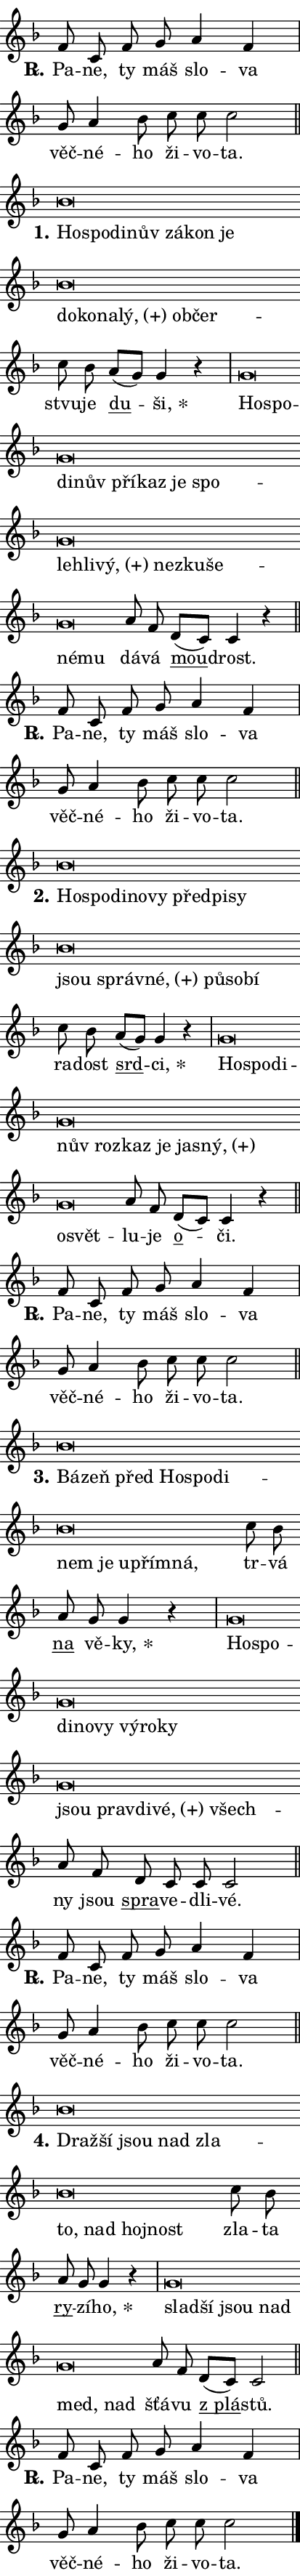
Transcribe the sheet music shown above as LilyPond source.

\version "2.22.1"
\header { tagline = "" }
\paper {
  indent = 0\cm
  top-margin = 0\cm
  right-margin = 0\cm
  bottom-margin = 0\cm
  left-margin = 0\cm
  paper-width = 7\cm
  page-breaking = #ly:one-page-breaking
  system-system-spacing.basic-distance = #11
  score-system-spacing.basic-distance = #11
  ragged-last = ##f
}


%% Author: Thomas Morley
%% https://lists.gnu.org/archive/html/lilypond-user/2020-05/msg00002.html
#(define (line-position grob)
"Returns position of @var[grob} in current system:
   @code{'start}, if at first time-step
   @code{'end}, if at last time-step
   @code{'middle} otherwise
"
  (let* ((col (ly:item-get-column grob))
         (ln (ly:grob-object col 'left-neighbor))
         (rn (ly:grob-object col 'right-neighbor))
         (col-to-check-left (if (ly:grob? ln) ln col))
         (col-to-check-right (if (ly:grob? rn) rn col))
         (break-dir-left
           (and
             (ly:grob-property col-to-check-left 'non-musical #f)
             (ly:item-break-dir col-to-check-left)))
         (break-dir-right
           (and
             (ly:grob-property col-to-check-right 'non-musical #f)
             (ly:item-break-dir col-to-check-right))))
        (cond ((eqv? 1 break-dir-left) 'start)
              ((eqv? -1 break-dir-right) 'end)
              (else 'middle))))

#(define (tranparent-at-line-position vctor)
  (lambda (grob)
  "Relying on @code{line-position} select the relevant enry from @var{vctor}.
Used to determine transparency,"
    (case (line-position grob)
      ((end) (not (vector-ref vctor 0)))
      ((middle) (not (vector-ref vctor 1)))
      ((start) (not (vector-ref vctor 2))))))

noteHeadBreakVisibility =
#(define-music-function (break-visibility)(vector?)
"Makes @code{NoteHead}s transparent relying on @var{break-visibility}"
#{
  \override NoteHead.transparent =
    #(tranparent-at-line-position break-visibility)
#})

#(define delete-ledgers-for-transparent-note-heads
  (lambda (grob)
    "Reads whether a @code{NoteHead} is transparent.
If so this @code{NoteHead} is removed from @code{'note-heads} from
@var{grob}, which is supposed to be @code{LedgerLineSpanner}.
As a result ledgers are not printed for this @code{NoteHead}"
    (let* ((nhds-array (ly:grob-object grob 'note-heads))
           (nhds-list
             (if (ly:grob-array? nhds-array)
                 (ly:grob-array->list nhds-array)
                 '()))
           ;; Relies on the transparent-property being done before
           ;; Staff.LedgerLineSpanner.after-line-breaking is executed.
           ;; This is fragile ...
           (to-keep
             (remove
               (lambda (nhd)
                 (ly:grob-property nhd 'transparent #f))
               nhds-list)))
      ;; TODO find a better method to iterate over grob-arrays, similiar
      ;; to filter/remove etc for lists
      ;; For now rebuilt from scratch
      (set! (ly:grob-object grob 'note-heads)  '())
      (for-each
        (lambda (nhd)
          (ly:pointer-group-interface::add-grob grob 'note-heads nhd))
        to-keep))))

hideNotes = {
  \noteHeadBreakVisibility #begin-of-line-visible
}
unHideNotes = {
  \noteHeadBreakVisibility #all-visible
}

% work-around for resetting accidentals
% https://lilypond.org/doc/v2.23/Documentation/notation/displaying-rhythms#unmetered-music
cadenzaMeasure = {
  \cadenzaOff
  \partial 1024 s1024
  \cadenzaOn
}

#(define-markup-command (accent layout props text) (markup?)
  "Underline accented syllable"
  (interpret-markup layout props
    #{\markup \override #'(offset . 4.3) \underline { #text }#}))

responsum = \markup \concat {
  "R" \hspace #-1.05 \path #0.1 #'((moveto 0 0.07) (lineto 0.9 0.8)) \hspace #0.05 "."
}

\layout {
    \context {
        \Staff
        \remove "Time_signature_engraver"
        \override LedgerLineSpanner.after-line-breaking = #delete-ledgers-for-transparent-note-heads
    }
    \context {
        \Voice {
            \override NoteHead.output-attributes = #'((class . "notehead"))
            \override Hairpin.height = #0.55
        }
    }
    \context {
        \Lyrics {
            \override StanzaNumber.output-attributes = #'((class . "stanzanumber"))
            \override LyricSpace.minimum-distance = #0.9
            \override LyricText.font-name = #"TeX Gyre Schola"
            \override LyricText.font-size = 1
            \override StanzaNumber.font-name = #"TeX Gyre Schola Bold"
            \override StanzaNumber.font-size = 1
        }
    }
}

% magnetic-lyrics.ily
%
%   written by
%     Jean Abou Samra <jean@abou-samra.fr>
%     Werner Lemberg <wl@gnu.org>
%
%   adapted by
%     Jiri Hon <jiri.hon@gmail.com>
%
% Version 2022-Apr-15

% https://www.mail-archive.com/lilypond-user@gnu.org/msg149350.html

#(define (Left_hyphen_pointer_engraver context)
   "Collect syllable-hyphen-syllable occurrences in lyrics and store
them in properties.  This engraver only looks to the left.  For
example, if the lyrics input is @code{foo -- bar}, it does the
following.

@itemize @bullet
@item
Set the @code{text} property of the @code{LyricHyphen} grob between
@q{foo} and @q{bar} to @code{foo}.

@item
Set the @code{left-hyphen} property of the @code{LyricText} grob with
text @q{foo} to the @code{LyricHyphen} grob between @q{foo} and
@q{bar}.
@end itemize

Use this auxiliary engraver in combination with the
@code{lyric-@/text::@/apply-@/magnetic-@/offset!} hook."
   (let ((hyphen #f)
         (text #f))
     (make-engraver
      (acknowledgers
       ((lyric-syllable-interface engraver grob source-engraver)
        (set! text grob)))
      (end-acknowledgers
       ((lyric-hyphen-interface engraver grob source-engraver)
        ;(when (not (grob::has-interface grob 'lyric-space-interface))
          (set! hyphen grob)));)
      ((stop-translation-timestep engraver)
       (when (and text hyphen)
         (ly:grob-set-object! text 'left-hyphen hyphen))
       (set! text #f)
       (set! hyphen #f)))))

#(define (lyric-text::apply-magnetic-offset! grob)
   "If the space between two syllables is less than the value in
property @code{LyricText@/.details@/.squash-threshold}, move the right
syllable to the left so that it gets concatenated with the left
syllable.

Use this function as a hook for
@code{LyricText@/.after-@/line-@/breaking} if the
@code{Left_@/hyphen_@/pointer_@/engraver} is active."
   (let ((hyphen (ly:grob-object grob 'left-hyphen #f)))
     (when hyphen
       (let ((left-text (ly:spanner-bound hyphen LEFT)))
         (when (grob::has-interface left-text 'lyric-syllable-interface)
           (let* ((common (ly:grob-common-refpoint grob left-text X))
                  (this-x-ext (ly:grob-extent grob common X))
                  (left-x-ext
                   (begin
                     ;; Trigger magnetism for left-text.
                     (ly:grob-property left-text 'after-line-breaking)
                     (ly:grob-extent left-text common X)))
                  ;; `delta` is the gap width between two syllables.
                  (delta (- (interval-start this-x-ext)
                            (interval-end left-x-ext)))
                  (details (ly:grob-property grob 'details))
                  (threshold (assoc-get 'squash-threshold details 0.2)))
             (when (< delta threshold)
               (let* (;; We have to manipulate the input text so that
                      ;; ligatures crossing syllable boundaries are not
                      ;; disabled.  For languages based on the Latin
                      ;; script this is essentially a beautification.
                      ;; However, for non-Western scripts it can be a
                      ;; necessity.
                      (lt (ly:grob-property left-text 'text))
                      (rt (ly:grob-property grob 'text))
                      (is-space (grob::has-interface hyphen 'lyric-space-interface))
                      (space (if is-space " " ""))
                      (space-markup (grob-interpret-markup grob " "))
                      (space-size (interval-length (ly:stencil-extent space-markup X)))
                      (extra-delta (if is-space space-size 0))
                      ;; Append new syllable.
                      (ltrt-space (if (and (string? lt) (string? rt))
                                (string-append lt space rt)
                                (make-concat-markup (list lt space rt))))
                      ;; Right-align `ltrt` to the right side.
                      (ltrt-space-markup (grob-interpret-markup
                               grob
                               (make-translate-markup
                                (cons (interval-length this-x-ext) 0)
                                (make-right-align-markup ltrt-space)))))
                 (begin
                   ;; Don't print `left-text`.
                   (ly:grob-set-property! left-text 'stencil #f)
                   ;; Set text and stencil (which holds all collected
                   ;; syllables so far) and shift it to the left.
                   (ly:grob-set-property! grob 'text ltrt-space)
                   (ly:grob-set-property! grob 'stencil ltrt-space-markup)
                   (ly:grob-translate-axis! grob (- (- delta extra-delta)) X))))))))))


#(define (lyric-hyphen::displace-bounds-first grob)
   ;; Make very sure this callback isn't triggered too early.
   (let ((left (ly:spanner-bound grob LEFT))
         (right (ly:spanner-bound grob RIGHT)))
     (ly:grob-property left 'after-line-breaking)
     (ly:grob-property right 'after-line-breaking)
     (ly:lyric-hyphen::print grob)))

squashThreshold = #0.4

\layout {
  \context {
    \Lyrics
    \consists #Left_hyphen_pointer_engraver
    \override LyricText.after-line-breaking =
      #lyric-text::apply-magnetic-offset!
    \override LyricHyphen.stencil = #lyric-hyphen::displace-bounds-first
    \override LyricText.details.squash-threshold = \squashThreshold
    \override LyricHyphen.minimum-distance = 0
    \override LyricHyphen.minimum-length = \squashThreshold
  }
}

squash = \override LyricText.details.squash-threshold = 9999
unSquash = \override LyricText.details.squash-threshold = \squashThreshold

left = \override LyricText.self-alignment-X = #LEFT
unLeft = \revert LyricText.self-alignment-X

starOffset = #(lambda (grob) 
                (let ((x_offset (ly:self-alignment-interface::aligned-on-x-parent grob)))
                  (if (= x_offset 0) 0 (+ x_offset 1.2))))

star = #(define-music-function (syllable)(string?)
"Append star separator at the end of a syllable"
#{
  \once \override LyricText.X-offset = #starOffset
  \lyricmode { \markup {
    #syllable
    \override #'((font-name . "TeX Gyre Schola Bold")) \hspace #0.2 \lower #0.65 \larger "*"
  } }
#})

starAccent = #(define-music-function (syllable)(string?)
"Append star separator at the end of a syllable and make accent"
#{
  \once \override LyricText.X-offset = #starOffset
  \lyricmode { \markup {
    \accent #syllable
    \override #'((font-name . "TeX Gyre Schola Bold")) \hspace #0.2 \lower #0.65 \larger "*"
  } }
#})

breath = #(define-music-function (syllable)(string?)
"Append breathing indicator at the end of a syllable"
#{
  \lyricmode { \markup { #syllable "+" } }
#})

optionalBreath = #(define-music-function (syllable)(string?)
"Append optional breathing indicator at the end of a syllable"
#{
  \lyricmode { \markup { #syllable "(+)" } }
#})


\score {
    <<
        \new Voice = "melody" { \cadenzaOn \key f \major \relative { f'8 c f g a4 f \cadenzaMeasure \bar "|" g8 a4 bes8 \bar "" c c c2 \cadenzaMeasure \bar "||" \break }
\relative { bes'\breve*1/16 \hideNotes \breve*1/16 \bar "" \breve*1/16 \bar "" \breve*1/16 \bar "" \breve*1/16 \bar "" \breve*1/16 \bar "" \breve*1/16 \bar "" \breve*1/16 \bar "" \breve*1/16 \bar "" \breve*1/16 \bar "" \breve*1/16 \bar "" \breve*1/16 \breve*1/16 \bar "" \unHideNotes c8 bes \bar "" a[( g)] g4 r \cadenzaMeasure \bar "|" g\breve*1/16 \hideNotes \breve*1/16 \bar "" \breve*1/16 \bar "" \breve*1/16 \bar "" \breve*1/16 \bar "" \breve*1/16 \bar "" \breve*1/16 \bar "" \breve*1/16 \bar "" \breve*1/16 \bar "" \breve*1/16 \bar "" \breve*1/16 \bar "" \breve*1/16 \bar "" \breve*1/16 \bar "" \breve*1/16 \bar "" \breve*1/16 \breve*1/16 \bar "" \unHideNotes a8 f \bar "" d[( c)] c4 r \cadenzaMeasure \bar "||" \break }
\relative { f'8 c f g a4 f \cadenzaMeasure \bar "|" g8 a4 bes8 \bar "" c c c2 \cadenzaMeasure \bar "||" \break }
\relative { bes'\breve*1/16 \hideNotes \breve*1/16 \bar "" \breve*1/16 \bar "" \breve*1/16 \bar "" \breve*1/16 \bar "" \breve*1/16 \bar "" \breve*1/16 \bar "" \breve*1/16 \bar "" \breve*1/16 \bar "" \breve*1/16 \bar "" \breve*1/16 \bar "" \breve*1/16 \bar "" \breve*1/16 \breve*1/16 \bar "" \unHideNotes c8 bes \bar "" a[( g)] g4 r \cadenzaMeasure \bar "|" g\breve*1/16 \hideNotes \breve*1/16 \bar "" \breve*1/16 \bar "" \breve*1/16 \bar "" \breve*1/16 \bar "" \breve*1/16 \bar "" \breve*1/16 \bar "" \breve*1/16 \bar "" \breve*1/16 \bar "" \breve*1/16 \breve*1/16 \bar "" \unHideNotes a8 f \bar "" d[( c)] c4 r \cadenzaMeasure \bar "||" \break }
\relative { f'8 c f g a4 f \cadenzaMeasure \bar "|" g8 a4 bes8 \bar "" c c c2 \cadenzaMeasure \bar "||" \break }
\relative { bes'\breve*1/16 \hideNotes \breve*1/16 \bar "" \breve*1/16 \bar "" \breve*1/16 \bar "" \breve*1/16 \bar "" \breve*1/16 \bar "" \breve*1/16 \bar "" \breve*1/16 \bar "" \breve*1/16 \bar "" \breve*1/16 \breve*1/16 \bar "" \unHideNotes c8 bes \bar "" a g g4 r \cadenzaMeasure \bar "|" g\breve*1/16 \hideNotes \breve*1/16 \bar "" \breve*1/16 \bar "" \breve*1/16 \bar "" \breve*1/16 \bar "" \breve*1/16 \bar "" \breve*1/16 \bar "" \breve*1/16 \bar "" \breve*1/16 \bar "" \breve*1/16 \bar "" \breve*1/16 \bar "" \breve*1/16 \breve*1/16 \bar "" \unHideNotes a8 f \bar "" d c c c2 \cadenzaMeasure \bar "||" \break }
\relative { f'8 c f g a4 f \cadenzaMeasure \bar "|" g8 a4 bes8 \bar "" c c c2 \cadenzaMeasure \bar "||" \break }
\relative { bes'\breve*1/16 \hideNotes \breve*1/16 \bar "" \breve*1/16 \bar "" \breve*1/16 \bar "" \breve*1/16 \bar "" \breve*1/16 \bar "" \breve*1/16 \bar "" \breve*1/16 \breve*1/16 \bar "" \unHideNotes c8 bes \bar "" a g g4 r \cadenzaMeasure \bar "|" g\breve*1/16 \hideNotes \breve*1/16 \bar "" \breve*1/16 \bar "" \breve*1/16 \bar "" \breve*1/16 \breve*1/16 \bar "" \unHideNotes a8 f \bar "" d[( c)] c2 \cadenzaMeasure \bar "||" \break }
\relative { f'8 c f g a4 f \cadenzaMeasure \bar "|" g8 a4 bes8 \bar "" c c c2 \cadenzaMeasure \bar "||" \break } \bar "|." }
        \new Lyrics \lyricsto "melody" { \lyricmode { \set stanza = \responsum
Pa -- ne, ty máš slo -- va věč -- né -- ho ži -- vo -- ta.
\set stanza = "1."
\left Ho -- \squash spo -- di -- nův zá -- kon je do -- ko -- na -- \optionalBreath lý, ob -- čer -- \unLeft \unSquash stvu -- je \markup \accent du -- \star ši, \left Ho -- \squash spo -- di -- nův pří -- kaz je spo -- leh -- li -- \optionalBreath vý, ne -- zku -- še -- né -- mu \unLeft \unSquash dá -- vá \markup \accent mou -- drost.
\set stanza = \responsum
Pa -- ne, ty máš slo -- va věč -- né -- ho ži -- vo -- ta.
\set stanza = "2."
\left Ho -- \squash spo -- di -- no -- vy před -- pi -- sy jsou správ -- \optionalBreath né, pů -- so -- bí \unLeft \unSquash ra -- dost \markup \accent srd -- \star ci, \left Ho -- \squash spo -- di -- nův roz -- kaz je ja -- \optionalBreath sný, o -- svět -- \unLeft \unSquash lu -- je \markup \accent o -- či.
\set stanza = \responsum
Pa -- ne, ty máš slo -- va věč -- né -- ho ži -- vo -- ta.
\set stanza = "3."
\left Bá -- \squash zeň před Ho -- spo -- di -- nem je u -- přím -- ná, \unLeft \unSquash tr -- vá \markup \accent na vě -- \star ky, \left Ho -- \squash spo -- di -- no -- vy vý -- ro -- ky jsou prav -- di -- \optionalBreath vé, všech -- \unLeft \unSquash ny jsou \markup \accent spra -- ve -- dli -- vé.
\set stanza = \responsum
Pa -- ne, ty máš slo -- va věč -- né -- ho ži -- vo -- ta.
\set stanza = "4."
\left Draž -- \squash ší jsou nad zla -- to, nad hoj -- nost \unLeft \unSquash zla -- ta \markup \accent ry -- zí -- \star ho, \left slad -- \squash ší jsou nad med, nad \unLeft \unSquash šťá -- vu \markup \accent "z plá" -- stů.
\set stanza = \responsum
Pa -- ne, ty máš slo -- va věč -- né -- ho ži -- vo -- ta. } }
    >>
    \layout {}
}
